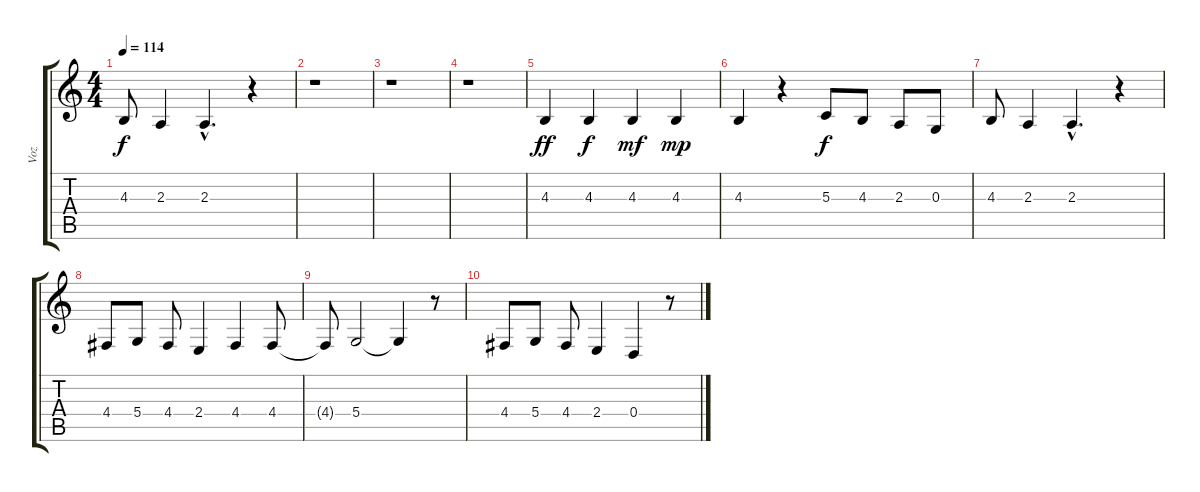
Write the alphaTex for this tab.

\track ("Voz" "Voz") {instrument clarinet}
\staff {score tabs}
\tuning (E4 B3 G3 D3 A2 E2) {hide}
\ts (4 4)
\tempo 114
\clef g2
\ks c
4.3.8{dy f} 2.3.4 2.3{hac}.4{d} r.4 |
r.1 |
r.1 |
r.1 |
4.3.4{dy ff volume 14} 4.3.4{dy f} 4.3.4{dy mf} 4.3.4{dy mp} |
4.3.4 r.4 5.3.8{dy f} 4.3.8 2.3.8 0.3.8 |
4.3.8 2.3.4 2.3{hac}.4{d} r.4 |
4.4.8 5.4.8 4.4.8 2.4.4 4.4.4 4.4.8 |
4.4{t}.8 5.4.2 5.4{t}.4 r.8 |
4.4.8 5.4.8 4.4.8 2.4.4 0.4.4 r.8
